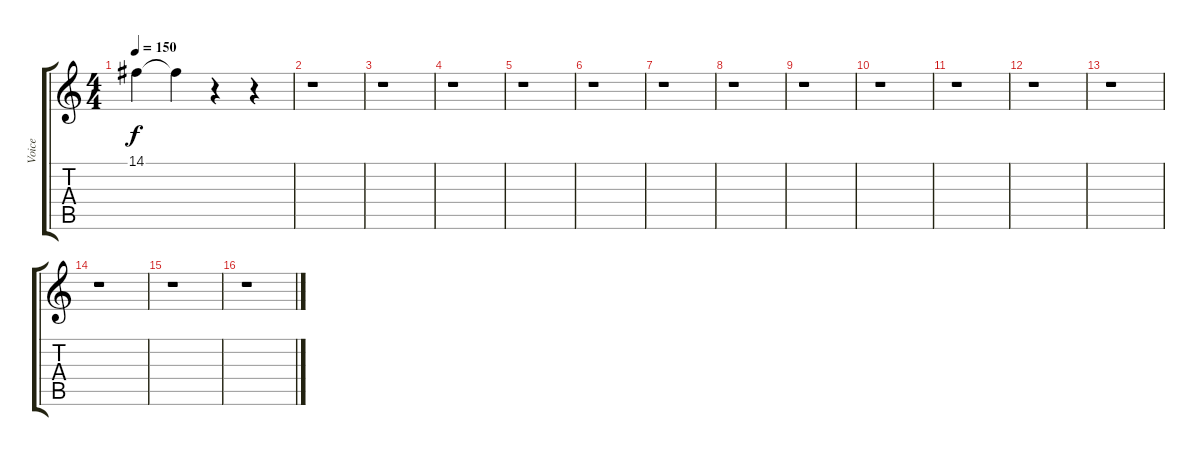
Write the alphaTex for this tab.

\track ("Voice" "Voice") {instrument violin}
\staff {score tabs}
\tuning (E4 B3 G3 D3 A2 E2) {hide}
\ts (4 4)
\tempo 150
\clef g2
\ks c
14.1{t}.4{dy f} 14.1{t}.4 r.4 r.4 |
r.1 |
r.1 |
r.1 |
r.1 |
r.1 |
r.1 |
r.1 |
r.1 |
r.1 |
r.1 |
r.1 |
r.1 |
r.1 |
r.1 |
r.1
